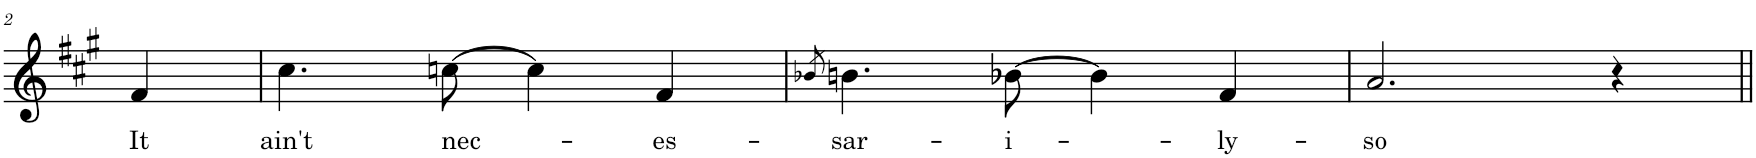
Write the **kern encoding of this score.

**kern	**text
*part1	*part1
*staff1	*staff1
*I"Piano	*
*I'Pno.	*
!!LO:PB:g=z
*clefG2	*
*k[f#c#g#]	*
*M4/4	*
=2	=2
!	!LO:LY:b
4f#/	It
=3	=3
!	!LO:LY:b
4.cc#\	ain't
!	!LO:LY:b
[8ccn\	nec-
4cc\]	.
!	!LO:LY:b
4f#/	-es-
=4	=4
8qb-X/	.
!	!LO:LY:b
4.bn\	-sar-
!	!LO:LY:b
[8b-X\	-i-
4b-\]	.
!	!LO:LY:b
4f#/	-ly-
=5	=5
!	!LO:LY:b
2.a/	-so
4r	.
=||	=||
*-	*-
